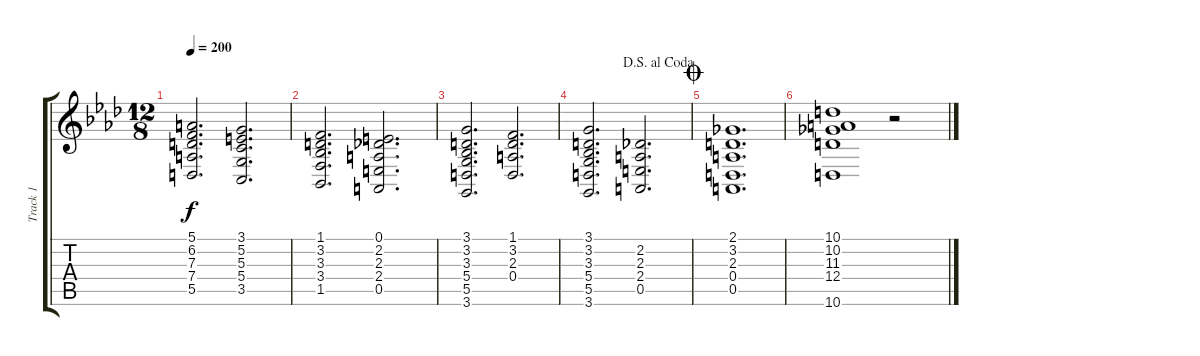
\track ("Track 1" "Track 1") {instrument stringensemble1}
\staff {score tabs}
\tuning (E4 B3 G3 D3 A2 E2) {hide}
\ts (12 8)
\tempo 200
\clef g2
\ks fminor
(5.1 6.2 7.3 7.4 5.5).2{d dy f} (3.1 5.2 5.3 5.4 3.5).2{d} |
(1.1 3.2 3.3 3.4 1.5).2{d} (0.1 2.2 2.3 2.4 0.5).2{d} |
(3.1 3.2 3.3 5.4 5.5 3.6).2{d} (1.1 3.2 2.3 0.4).2{d} |
\jump dalsegnoalcoda
(3.1 3.2 3.3 5.4 5.5 3.6).2{d} (2.2 2.3 2.4 0.5).2{d} |
\jump coda
(2.1 3.2 2.3 0.4 0.5).1{d} |
(10.1 10.2 11.3 12.4 10.6).1 r.2
